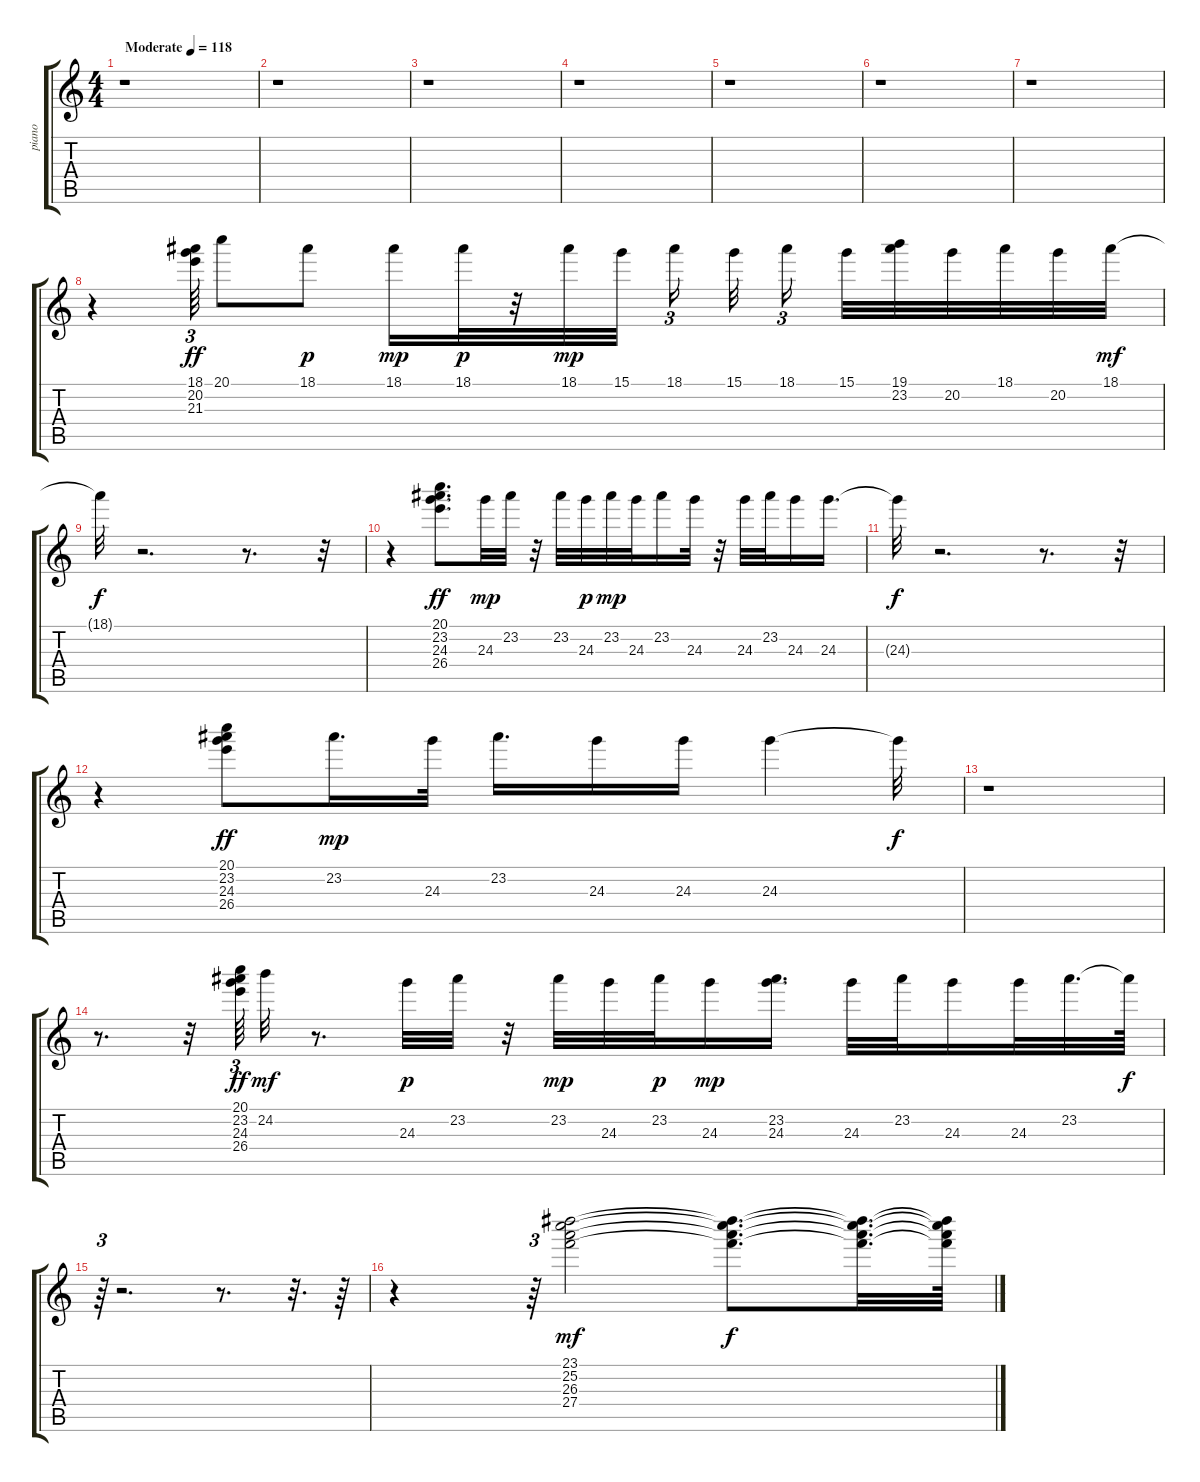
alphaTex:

\track ("piano   " "piano   ") {instrument acousticguitarsteel}
\staff {score tabs}
\tuning (E4 B3 G3 D3 A2 E2) {hide}
\ts (4 4)
\tempo (118 "Moderate")
\clef g2
\ks c
r.1{dy ff instrument acousticguitarsteel} |
r.1 |
r.1 |
r.1 |
r.1 |
r.1 |
r.1 |
r.4 (18.1 20.2 21.3).64{tu (3 2)} 20.1.8 18.1.8{dy p} 18.1.16{dy mp} 18.1.32{dy p} r.32 18.1.32{dy mp} 15.1.32 18.1.16{tu (3 2)} 15.1.32 18.1.16{tu (3 2)} 15.1.32 (19.1 23.2).32 20.2.32 18.1.32 20.2.32 18.1.32{dy mf} |
18.1{t}.32{dy f} r.2{d} r.8{d} r.32 |
r.4 (20.1 23.2 24.3 26.4).8{d dy ff} 24.3.32{dy mp} 23.2.32 r.32 23.2.32 24.3.32{dy p} 23.2.32{dy mp} 24.3.32 23.2.16 24.3.32 r.32 24.3.32 23.2.32 24.3.16 24.3.16{d} |
24.3{t}.32{dy f} r.2{d} r.8{d} r.32 |
r.4 (20.1 23.2 24.3 26.4).8{dy ff} 23.2.16{d dy mp} 24.3.32 23.2.16{d} 24.3.16 24.3.16 24.3.4 24.3{t}.32{dy f} |
r.1 |
r.8{d} r.32 (20.1 23.2 24.3 26.4).64{tu (3 2) dy ff} 24.2.32{dy mf} r.8{d} 24.3.32{dy p} 23.2.32 r.32 23.2.32{dy mp} 24.3.32 23.2.32{dy p} 24.3.16{dy mp} (23.2 24.3).16{d} 24.3.32 23.2.32 24.3.16 24.3.32 23.2.32{d} 23.2{t}.64{dy f} |
r.64{tu (3 2)} r.2{d} r.8{d} r.32{d} r.64 |
r.4 r.64{tu (3 2)} (23.1 25.2 26.3 27.4).2{dy mf} (23.1{t} 25.2{t} 26.3{t} 27.4{t}).8{d dy f} (23.1{t} 25.2{t} 26.3{t} 27.4{t}).32{d} (23.1{t} 25.2{t} 26.3{t} 27.4{t}).64
